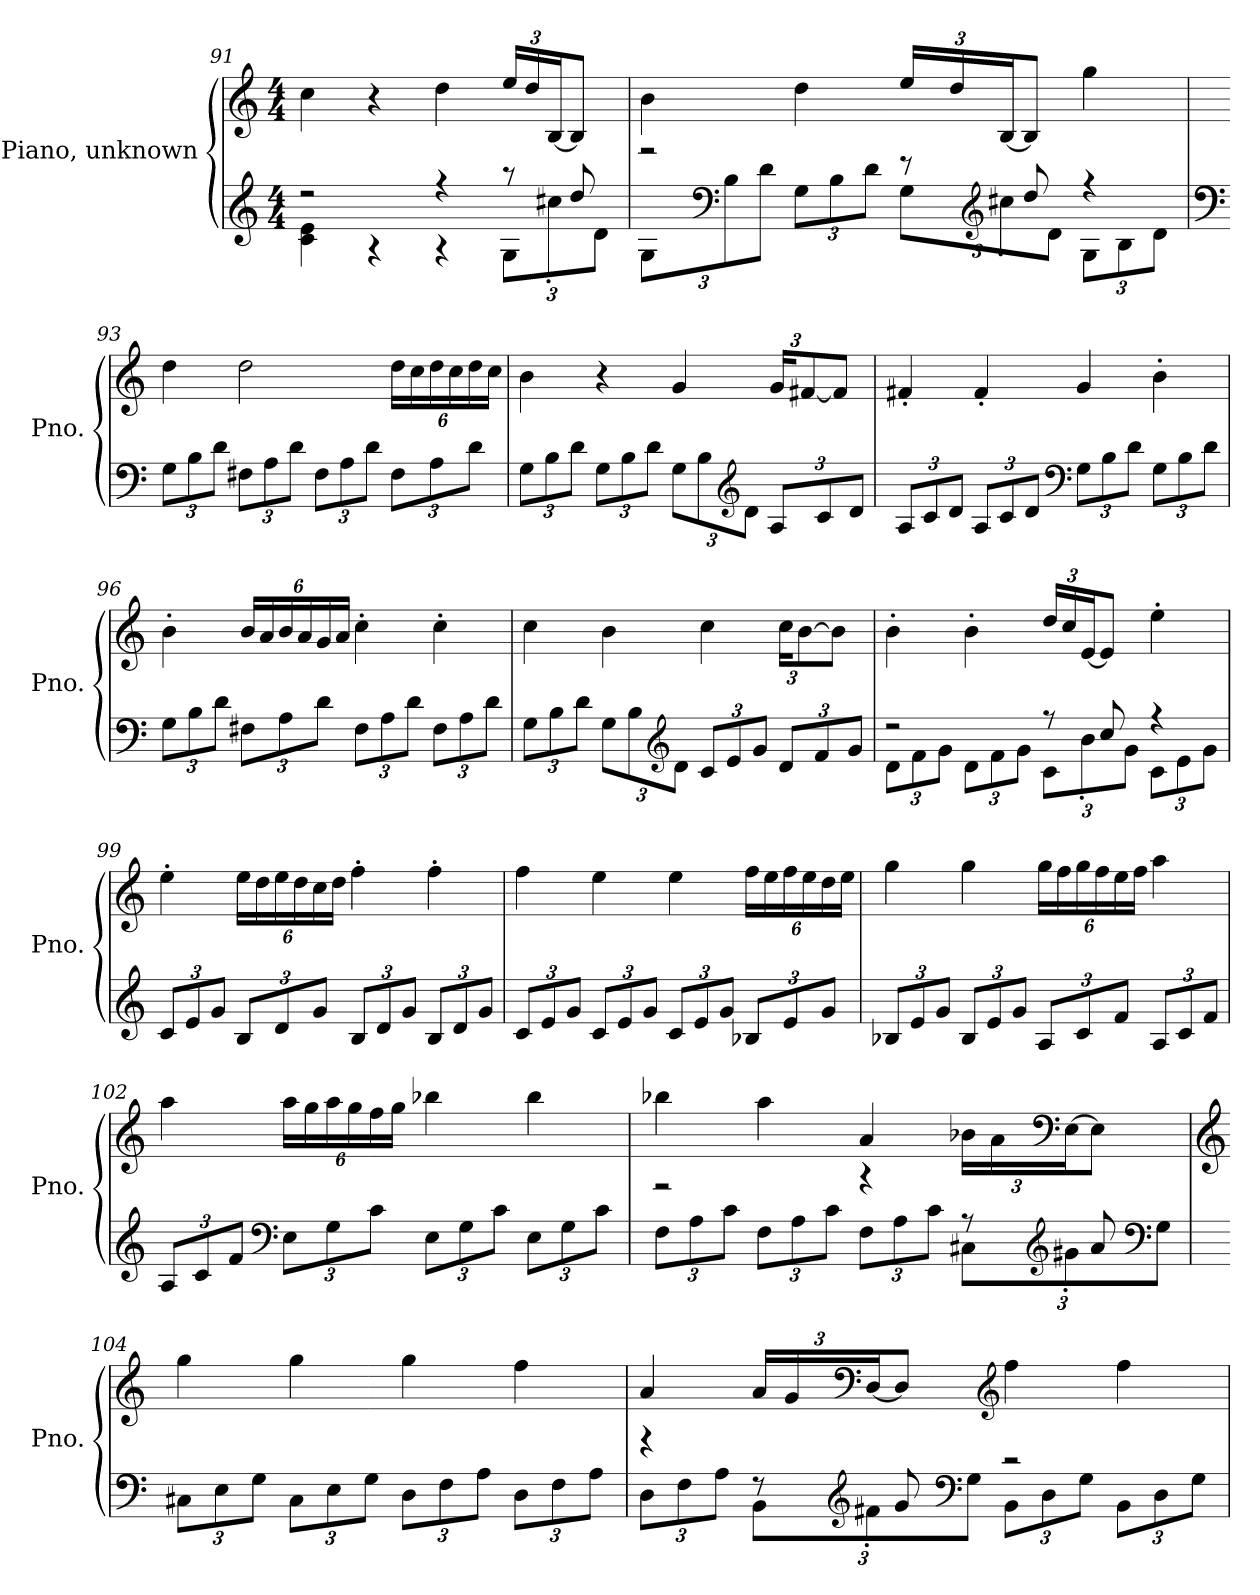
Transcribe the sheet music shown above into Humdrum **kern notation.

**kern	**kern
*part1	*part1
*staff2	*staff1
*I"Piano, unknown	*
*I'Pno.	*
*clefG2	*clefG2
*k[]	*k[]
*M4/4	*M4/4
=91	=91
*^	*
2r	4c\ 4e\	4cc\
.	4r	4r
4r	4r	4dd\
*	*Xbrackettup	*Xbrackettup
8r	12G\L	24ee/LL
.	.	24dd/
.	12cc#X'\	[24B/J
8dd/	.	8B/J]
.	12d\J	.
=92	=92	=92
2r	12G\L	4b\
*clefF4	*	*
.	12B\	.
.	12d\J	.
.	12G\L	4dd\
.	12B\	.
.	12d\J	.
8r	12G\L	24ee/LL
.	.	24dd/
*clefG2	*	*
.	12cc#X'\	[24B/J
8dd/	.	8B/J]
.	12d\J	.
4r	12G\L	4gg\
.	12B\	.
.	12d\J	.
*v	*v	*
!!LO:PB:g=z
=93	=93
*clefF4	*
12G\L	4dd\
12B\	.
12d\J	.
12F#X\L	2dd\
12A\	.
12d\J	.
12F#\L	.
12A\	.
12d\J	.
12F#\L	24dd\LL
.	24cc\
12A\	24dd\
.	24cc\
12d\J	24dd\
.	24cc\JJ
=94	=94
12G\L	4b\
12B\	.
12d\J	.
12G\L	4r
12B\	.
12d\J	.
12G\L	4g/
12B\	.
*clefG2	*
12d\J	.
12A/L	24g/KL
.	[12f#X/
12c/	.
.	8f#/J]
12d/J	.
=95	=95
12A/L	4f#X'/
12c/	.
12d/J	.
12A/L	4f#'/
12c/	.
12d/J	.
*clefF4	*
12G\L	4g/
12B\	.
12d\J	.
12G\L	4b'\
12B\	.
12d\J	.
!!LO:LB:g=z
=96	=96
12G\L	4b'\
12B\	.
12d\J	.
12F#X\L	24b/LL
.	24a/
12A\	24b/
.	24a/
12d\J	24g/
.	24a/JJ
12F#\L	4cc'\
12A\	.
12d\J	.
12F#\L	4cc'\
12A\	.
12d\J	.
=97	=97
12G\L	4cc\
12B\	.
12d\J	.
12G\L	4b\
12B\	.
*clefG2	*
12d\J	.
12c/L	4cc\
12e/	.
12g/J	.
12d/L	24cc\KL
.	[12b\
12f/	.
.	8b\J]
12g/J	.
=98	=98
*^	*
2r	12d\L	4b'\
.	12f\	.
.	12g\J	.
.	12d\L	4b'\
.	12f\	.
.	12g\J	.
8r	12c\L	24dd/LL
.	.	24cc/
.	12b'\	[24e/J
8cc/	.	8e/J]
.	12g\J	.
4r	12c\L	4ee'\
.	12e\	.
.	12g\J	.
*v	*v	*
!!LO:LB:g=z
=99	=99
12c/L	4ee'\
12e/	.
12g/J	.
12B/L	24ee\LL
.	24dd\
12d/	24ee\
.	24dd\
12g/J	24cc\
.	24dd\JJ
12B/L	4ff'\
12d/	.
12g/J	.
12B/L	4ff'\
12d/	.
12g/J	.
=100	=100
12c/L	4ff\
12e/	.
12g/J	.
12c/L	4ee\
12e/	.
12g/J	.
12c/L	4ee\
12e/	.
12g/J	.
12B-X/L	24ff\LL
.	24ee\
12e/	24ff\
.	24ee\
12g/J	24dd\
.	24ee\JJ
=101	=101
12B-X/L	4gg\
12e/	.
12g/J	.
12B-/L	4gg\
12e/	.
12g/J	.
12A/L	24gg\LL
.	24ff\
12c/	24gg\
.	24ff\
12f/J	24ee\
.	24ff\JJ
12A/L	4aa\
12c/	.
12f/J	.
!!LO:LB:g=z
=102	=102
12A/L	4aa\
12c/	.
12f/J	.
*clefF4	*
12E\L	24aa\LL
.	24gg\
12G\	24aa\
.	24gg\
12c\J	24ff\
.	24gg\JJ
12E\L	4bb-X\
12G\	.
12c\J	.
12E\L	4bb-\
12G\	.
12c\J	.
=103	=103
*^	*
2r	12F\L	4bb-X\
.	12A\	.
.	12c\J	.
.	12F\L	4aa\
.	12A\	.
.	12c\J	.
4r	12F\L	4a/
.	12A\	.
.	12c\J	.
8r	12C#X\L	24b-X\LL
.	.	24a\
*clefG2	*	*clefF4
.	12g#X'\	[24E\J
8a/	.	8E\J]
*clefF4	*	*
.	12G\J	.
*v	*v	*
!!LO:LB:g=z
=104	=104
*	*clefG2
12C#X\L	4gg\
12E\	.
12G\J	.
12C#\L	4gg\
12E\	.
12G\J	.
12D\L	4gg\
12F\	.
12A\J	.
12D\L	4ff\
12F\	.
12A\J	.
=105	=105
*^	*
4r	12D\L	4a/
.	12F\	.
.	12A\J	.
8r	12BB\L	24a/LL
.	.	24g/
*clefG2	*	*clefF4
.	12f#X'\	[24D/J
8g/	.	8D/J]
*clefF4	*	*
.	12G\J	.
*	*	*clefG2
2r	12BB\L	4ff\
.	12D\	.
.	12G\J	.
.	12BB\L	4ff\
.	12D\	.
.	12G\J	.
*v	*v	*
=	=
*-	*-
